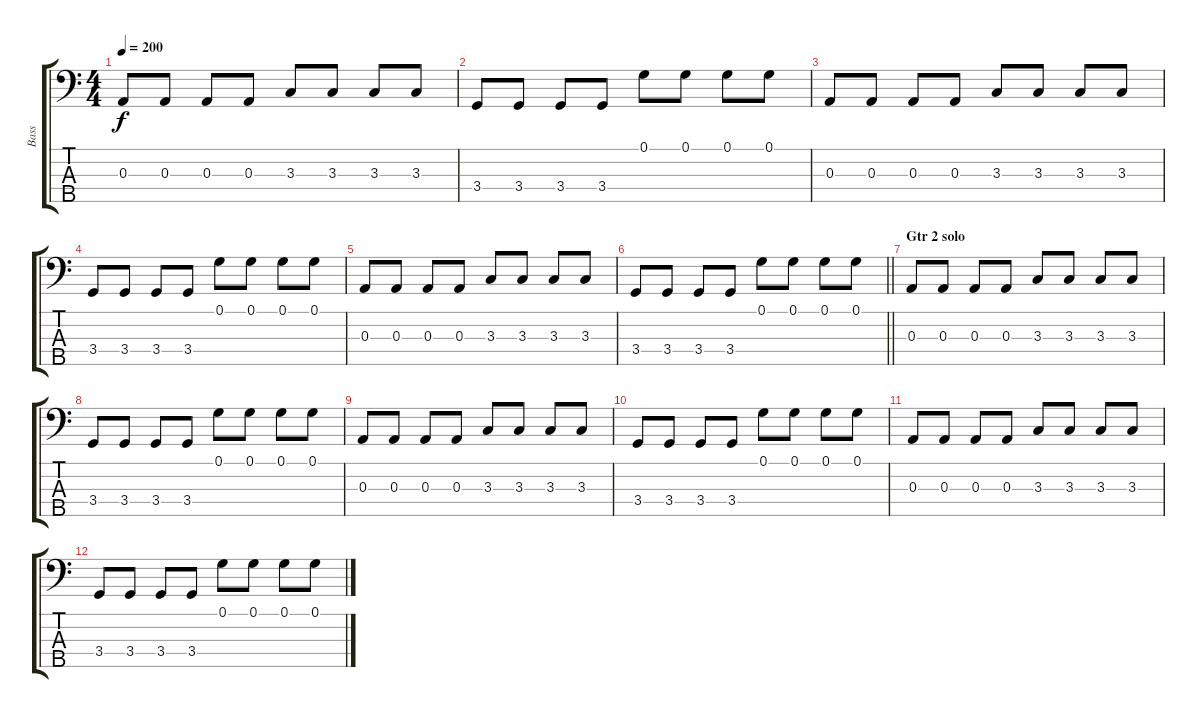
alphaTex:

\track ("Bass" "Bass") {instrument electricbasspick}
\staff {score tabs}
\tuning (G2 D2 A1 E1 B0) {hide}
\ts (4 4)
\tempo 200
\clef f4
\ks c
0.3.8{dy f} 0.3.8 0.3.8 0.3.8 3.3.8 3.3.8 3.3.8 3.3.8 |
3.4.8 3.4.8 3.4.8 3.4.8 0.1.8 0.1.8 0.1.8 0.1.8 |
0.3.8 0.3.8 0.3.8 0.3.8 3.3.8 3.3.8 3.3.8 3.3.8 |
3.4.8 3.4.8 3.4.8 3.4.8 0.1.8 0.1.8 0.1.8 0.1.8 |
0.3.8 0.3.8 0.3.8 0.3.8 3.3.8 3.3.8 3.3.8 3.3.8 |
\barLineRight lightlight
3.4.8 3.4.8 3.4.8 3.4.8 0.1.8 0.1.8 0.1.8 0.1.8 |
\section ("" "Gtr 2 solo")
0.3.8 0.3.8 0.3.8 0.3.8 3.3.8 3.3.8 3.3.8 3.3.8 |
3.4.8 3.4.8 3.4.8 3.4.8 0.1.8 0.1.8 0.1.8 0.1.8 |
0.3.8 0.3.8 0.3.8 0.3.8 3.3.8 3.3.8 3.3.8 3.3.8 |
3.4.8 3.4.8 3.4.8 3.4.8 0.1.8 0.1.8 0.1.8 0.1.8 |
0.3.8 0.3.8 0.3.8 0.3.8 3.3.8 3.3.8 3.3.8 3.3.8 |
3.4.8 3.4.8 3.4.8 3.4.8 0.1.8 0.1.8 0.1.8 0.1.8
